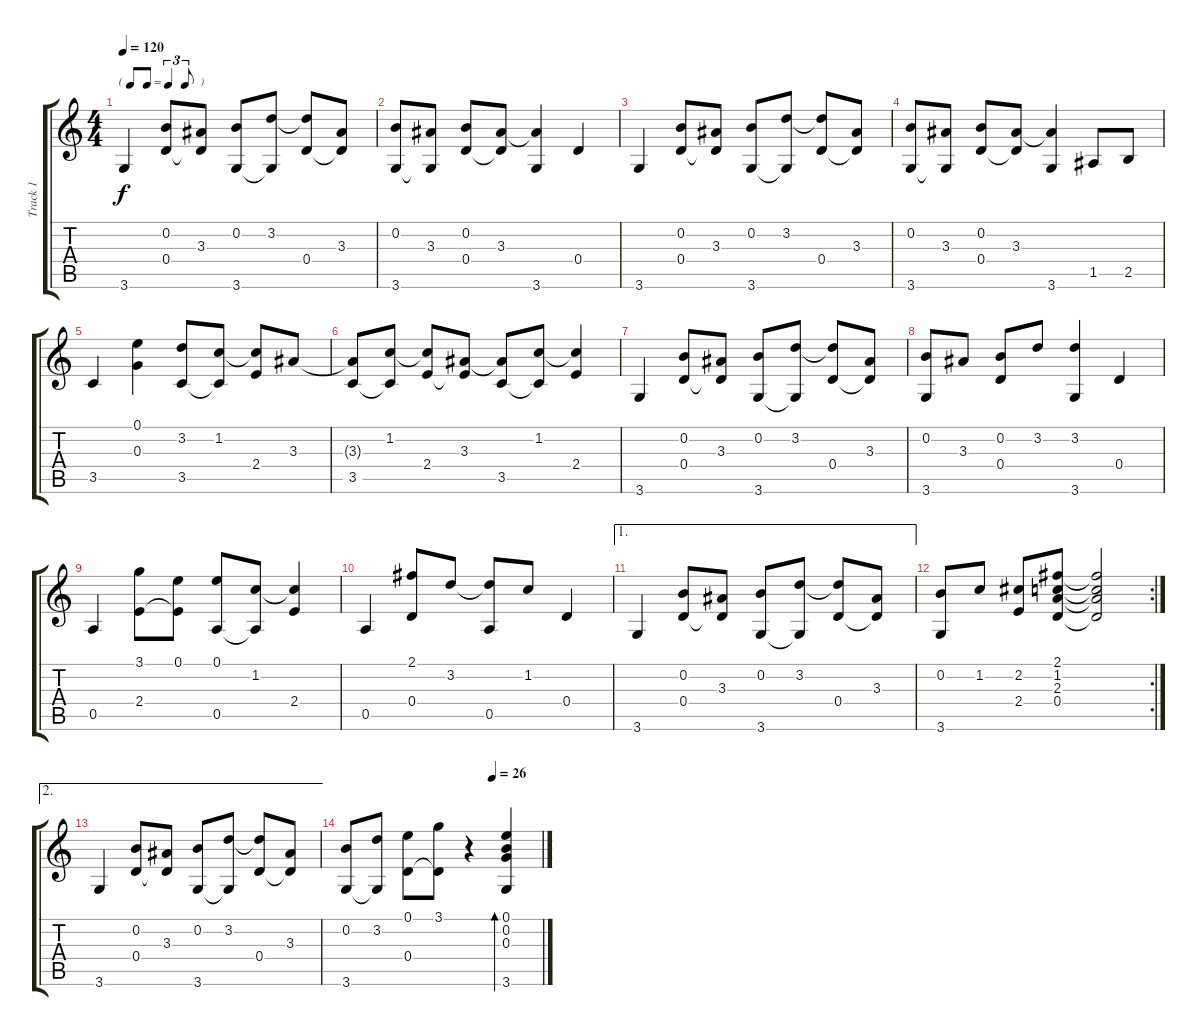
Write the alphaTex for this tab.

\track ("Track 1" "Track 1") {instrument acousticguitarnylon}
\staff {score tabs}
\tuning (E4 B3 G3 D3 A2 E2) {hide}
\ts (4 4)
\tf triplet8th
\tempo 120
\clef g2
\ks c
3.6.4{dy f instrument acousticguitarnylon} (0.2 0.4).8 (3.3 0.4{t}).8 (0.2 3.6).8 (3.2 3.6{t}).8 (3.2{t} 0.4).8 (3.3 0.4{t}).8 |
(0.2 3.6).8 (3.3 3.6{t}).8 (0.2 0.4).8 (3.3 0.4{t}).8 (3.3{t} 3.6).4 0.4.4 |
3.6.4 (0.2 0.4).8 (3.3 0.4{t}).8 (0.2 3.6).8 (3.2 3.6{t}).8 (3.2{t} 0.4).8 (3.3 0.4{t}).8 |
(0.2 3.6).8 (3.3 3.6{t}).8 (0.2 0.4).8 (3.3 0.4{t}).8 (3.3{t} 3.6).4 1.5.8 2.5.8 |
3.5.4 (0.1 0.3).4 (3.2 3.5).8 (1.2 3.5{t}).8 (1.2{t} 2.4).8 3.3.8 |
(3.3{t} 3.5).8 (1.2 3.5{t}).8 (1.2{t} 2.4).8 (3.3 2.4{t}).8 (3.3{t} 3.5).8 (1.2 3.5{t}).8 (1.2{t} 2.4).4 |
3.6.4 (0.2 0.4).8 (3.3 0.4{t}).8 (0.2 3.6).8 (3.2 3.6{t}).8 (3.2{t} 0.4).8 (3.3 0.4{t}).8 |
(0.2 3.6).8 3.3.8 (0.2 0.4).8 3.2.8 (3.2 3.6).4 0.4.4 |
0.5.4 (3.1 2.4).8 (0.1 2.4{t}).8 (0.1 0.5).8 (1.2 0.5{t}).8 (1.2{t} 2.4).4 |
0.5.4 (2.1 0.4).8 3.2.8 (3.2{t} 0.5).8 1.2.8 0.4.4 |
\ae 1
3.6.4 (0.2 0.4).8 (3.3 0.4{t}).8 (0.2 3.6).8 (3.2 3.6{t}).8 (3.2{t} 0.4).8 (3.3 0.4{t}).8 |
\rc 2
(0.2 3.6).8 1.2.8 (2.2 2.4).8 (2.1 1.2 2.3 0.4).8 (2.1{t} 1.2{t} 2.3{t} 0.4{t}).2 |
\ae 2
3.6.4 (0.2 0.4).8 (3.3 0.4{t}).8 (0.2 3.6).8 (3.2 3.6{t}).8 (3.2{t} 0.4).8 (3.3 0.4{t}).8 |
\tempo (26 0.75)
(0.2 3.6).8 (3.2 3.6{t}).8 (0.1 0.4).8 (3.1 0.4{t}).8 r.4 (0.1 0.2 0.3 3.6).4{bd 30}
